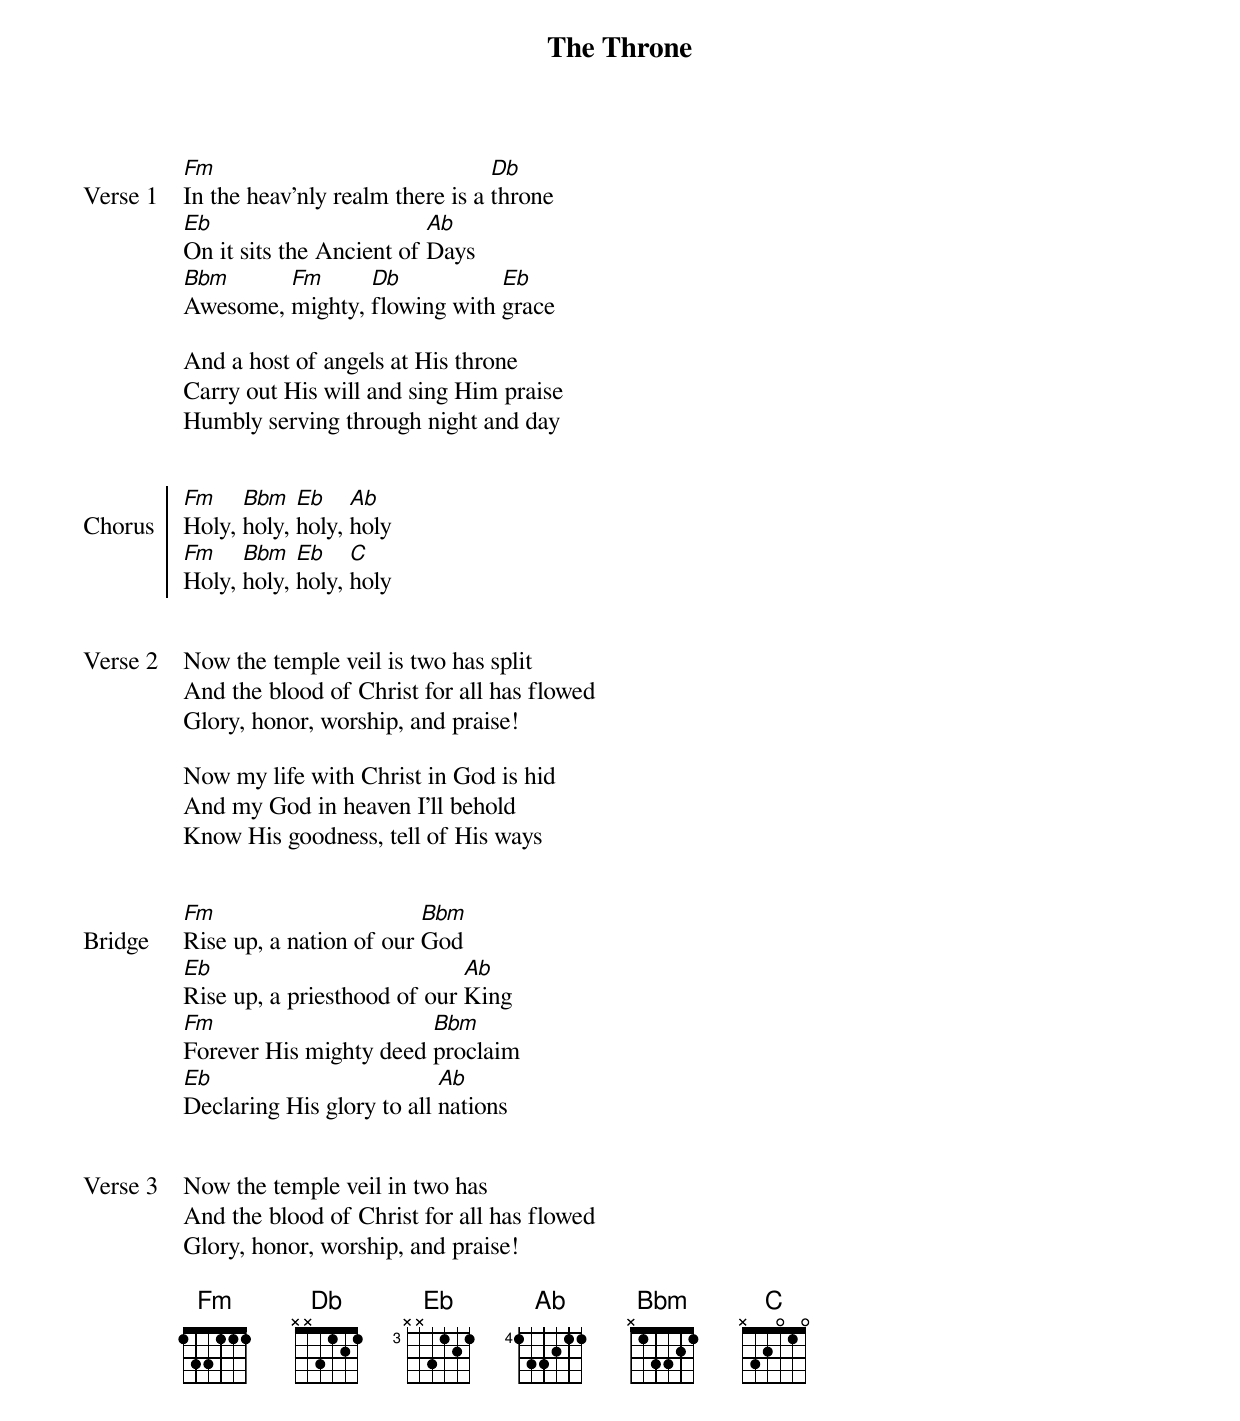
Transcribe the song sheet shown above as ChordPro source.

{title: The Throne}
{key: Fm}
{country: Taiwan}
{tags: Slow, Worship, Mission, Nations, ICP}
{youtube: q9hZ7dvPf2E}

{start_of_verse: Verse 1}
[Fm]In the heav'nly realm there is a [Db]throne
[Eb]On it sits the Ancient of [Ab]Days
[Bbm]Awesome, [Fm]mighty, [Db]flowing with [Eb]grace

And a host of angels at His throne
Carry out His will and sing Him praise
Humbly serving through night and day

{end_of_verse}

{start_of_chorus: Chorus}
[Fm]Holy, [Bbm]holy, [Eb]holy, [Ab]holy
[Fm]Holy, [Bbm]holy, [Eb]holy, [C]holy

{end_of_chorus}

{start_of_verse: Verse 2}
Now the temple veil is two has split
And the blood of Christ for all has flowed
Glory, honor, worship, and praise!

Now my life with Christ in God is hid
And my God in heaven I'll behold
Know His goodness, tell of His ways

{end_of_verse}

{start_of_bridge: Bridge}
[Fm]Rise up, a nation of our [Bbm]God
[Eb]Rise up, a priesthood of our [Ab]King
[Fm]Forever His mighty deed [Bbm]proclaim
[Eb]Declaring His glory to all [Ab]nations

{end_of_bridge}

{start_of_verse: Verse 3}
Now the temple veil in two has
And the blood of Christ for all has flowed
Glory, honor, worship, and praise!

{end_of_verse}
